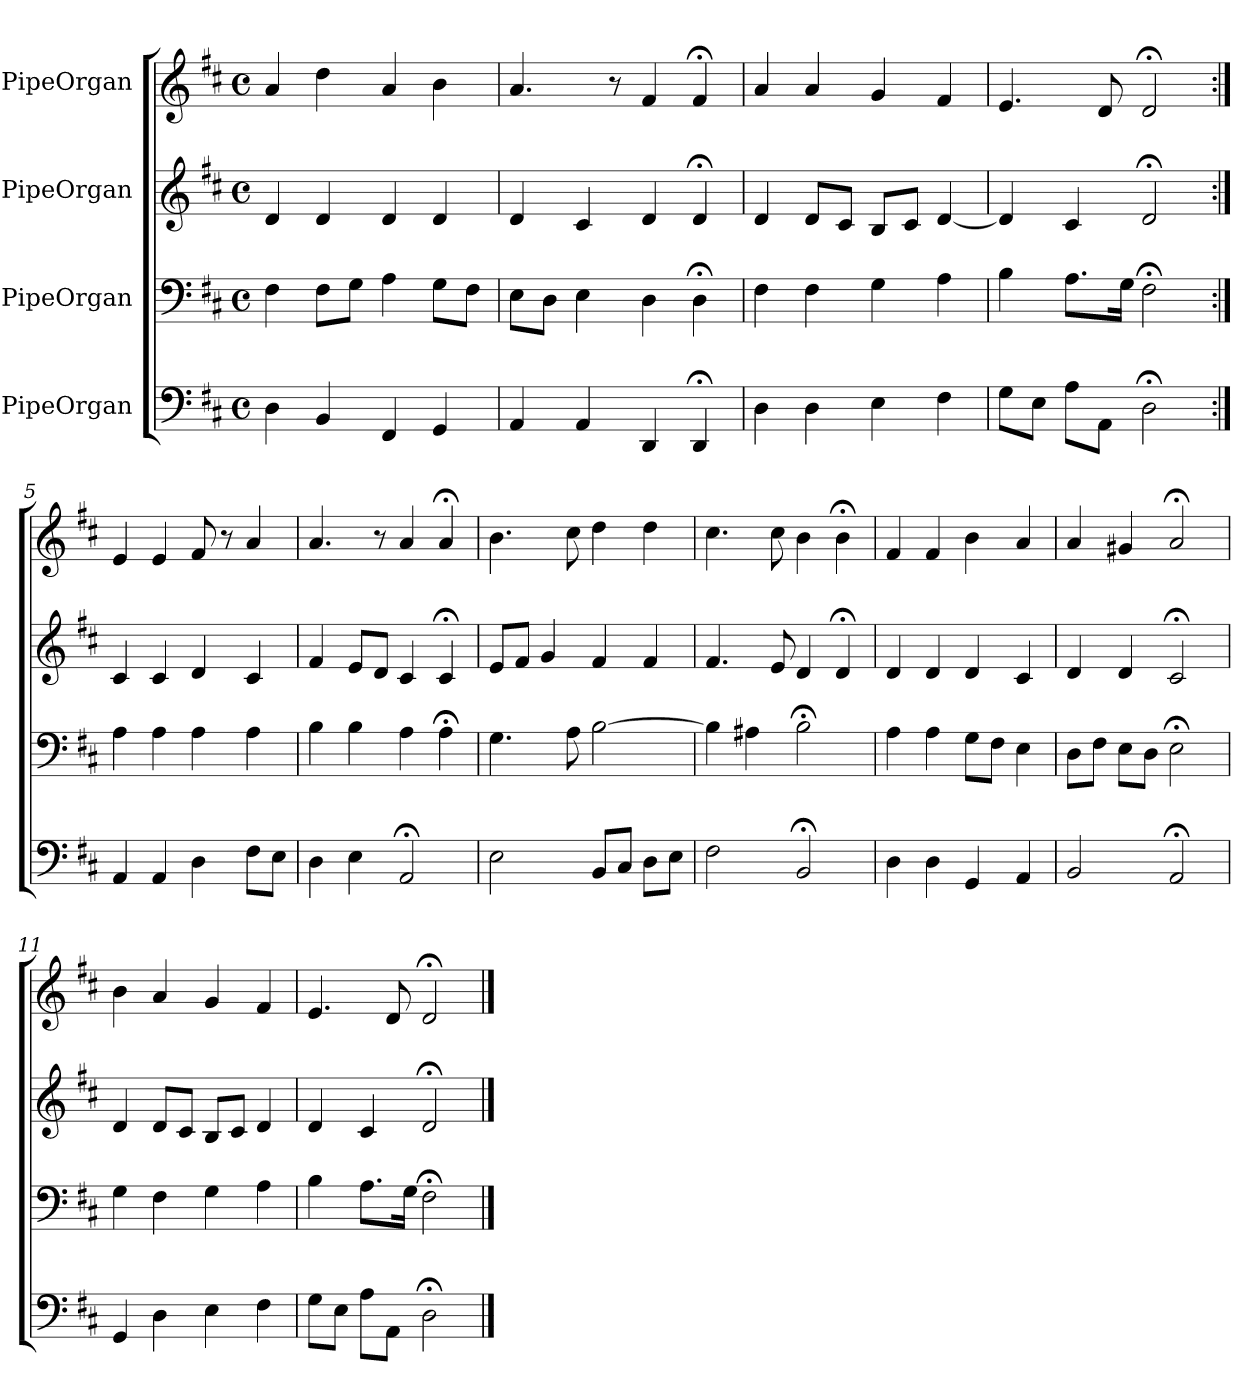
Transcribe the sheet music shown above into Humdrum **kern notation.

**kern	**kern	**kern	**kern
*part4	*part3	*part2	*part1
*staff4	*staff3	*staff2	*staff1
*I"PipeOrgan	*I"PipeOrgan	*I"PipeOrgan	*I"PipeOrgan
*k[f#c#]	*k[f#c#]	*k[f#c#]	*k[f#c#]
*D:	*D:	*D:	*D:
*M4/4	*M4/4	*M4/4	*M4/4
*met(c)	*met(c)	*met(c)	*met(c)
*MM60	*MM60	*MM60	*MM60
=1	=1	=1	=1
4D	4F#	4d	4a
4BB	8F#L	4d	4dd
.	8GJ	.	.
4FF#	4A	4d	4a
4GG	8GL	4d	4b
.	8F#J	.	.
=2	=2	=2	=2
4AA	8EL	4d	4.a
.	8DJ	.	.
4AA	4E	4c#	.
.	.	.	8r
4DD	4D	4d	4f#
4DD;<	4D;<	4d;<	4f#;<
=3	=3	=3	=3
4D	4F#	4d	4a
4D	4F#	8dL	4a
.	.	8c#J	.
4E	4G	8BL	4g
.	.	8c#J	.
4F#	4A	[4d	4f#
=4	=4	=4	=4
8GL	4B	4d]	4.e
8EJ	.	.	.
8AL	8.AL	4c#	.
8AAJ	.	.	8d
.	16GJk	.	.
2D;<	2F#;<	2d;<	2d;<
=5:|!	=5:|!	=5:|!	=5:|!
4AA	4A	4c#	4e
4AA	4A	4c#	4e
4D	4A	4d	8f#
.	.	.	8r
8F#L	4A	4c#	4a
8EJ	.	.	.
=6	=6	=6	=6
4D	4B	4f#	4.a
4E	4B	8eL	.
.	.	8dJ	8r
2AA;<	4A	4c#	4a
.	4A;<	4c#;<	4a;<
=7	=7	=7	=7
2E	4.G	8eL	4.b
.	.	8f#J	.
.	.	4g	.
.	8A	.	8cc#
8BBL	[2B	4f#	4dd
8C#J	.	.	.
8DL	.	4f#	4dd
8EJ	.	.	.
=8	=8	=8	=8
2F#	4B]	4.f#	4.cc#
.	4A#X	.	.
.	.	8e	8cc#
2BB;<	2B;<	4d	4b
.	.	4d;<	4b;<
=9	=9	=9	=9
4D	4A	4d	4f#
4D	4A	4d	4f#
4GG	8GL	4d	4b
.	8F#J	.	.
4AA	4E	4c#	4a
=10	=10	=10	=10
2BB	8DL	4d	4a
.	8F#J	.	.
.	8EL	4d	4g#X
.	8DJ	.	.
2AA;<	2E;<	2c#;<	2a;<
=11	=11	=11	=11
4GG	4G	4d	4b
4D	4F#	8dL	4a
.	.	8c#J	.
4E	4G	8BL	4g
.	.	8c#J	.
4F#	4A	4d	4f#
=12	=12	=12	=12
8GL	4B	4d	4.e
8EJ	.	.	.
8AL	8.AL	4c#	.
8AAJ	.	.	8d
.	16GJk	.	.
2D;<	2F#;<	2d;<	2d;<
==	==	==	==
*-	*-	*-	*-
